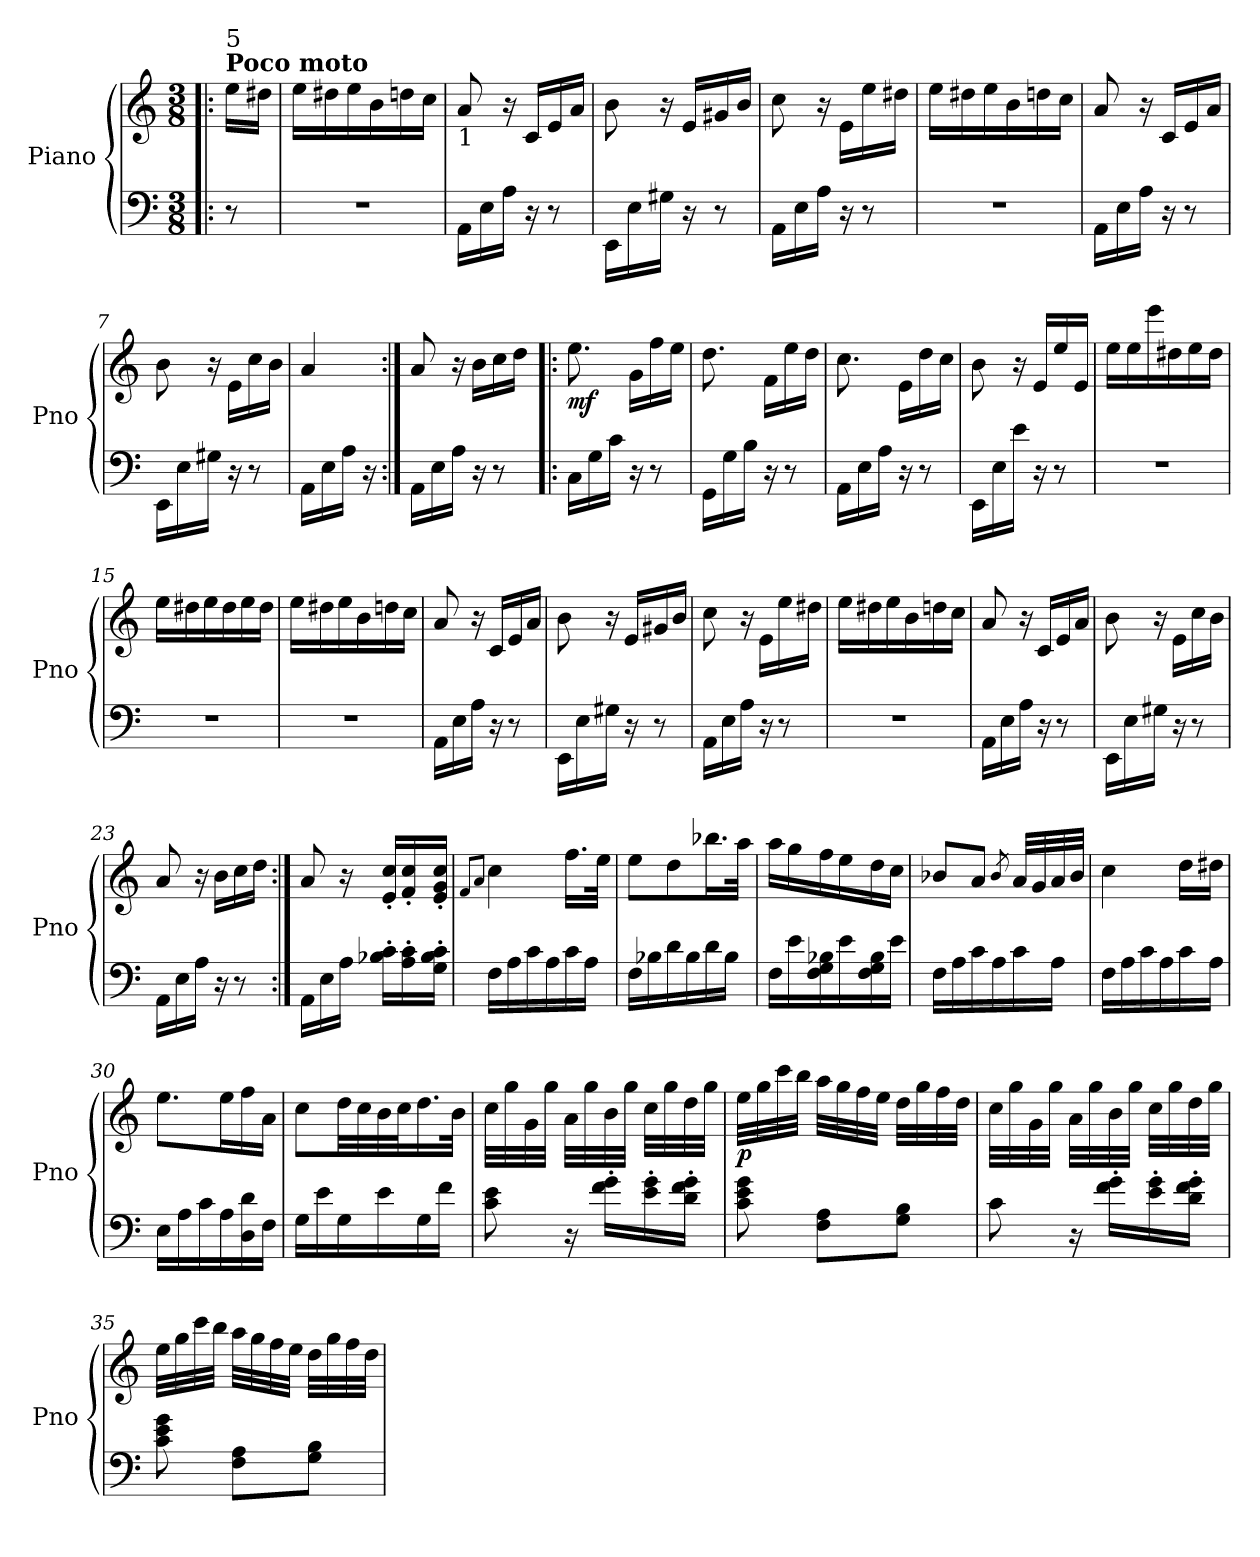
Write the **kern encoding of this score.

**kern	**kern	**dynam
*part1	*part1	*part1
*staff2	*staff1	*staff1/2
*I"Piano	*	*
*I'Pno	*	*
*clefF4	*clefG2	*
*k[]	*k[]	*
*M3/8	*M3/8	*
*MM40	*MM40	*
=!|:	=!|:	=!|:
!	!LO:TX:a:B:t=Poco moto	!
!	!LO:TX:a:t=5	!
8r	16ee\LL	.
.	16dd#X\JJ	.
=1	=1	=1
4.r	16ee\LL	.
.	16dd#X\	.
.	16ee\	.
.	16b\	.
.	16ddn\	.
.	16cc\JJ	.
=2	=2	=2
!	!LO:TX:b:t=1	!
16AA\LL	8a/	.
16E\	.	.
16A\JJ	16r	.
16r	16c/LL	.
8r	16e/	.
.	16a/JJ	.
=3	=3	=3
16EE\LL	8b\	.
16E\	.	.
16G#X\JJ	16r	.
16r	16e/LL	.
8r	16g#X/	.
.	16b/JJ	.
=4	=4	=4
16AA\LL	8cc\	.
16E\	.	.
16A\JJ	16r	.
16r	16e\LL	.
8r	16ee\	.
.	16dd#X\JJ	.
=5	=5	=5
4.r	16ee\LL	.
.	16dd#X\	.
.	16ee\	.
.	16b\	.
.	16ddn\	.
.	16cc\JJ	.
!!LO:LB:g=z
=6	=6	=6
16AA\LL	8a/	.
16E\	.	.
16A\JJ	16r	.
16r	16c/LL	.
8r	16e/	.
.	16a/JJ	.
=7	=7	=7
16EE\LL	8b\	.
16E\	.	.
16G#X\JJ	16r	.
16r	16e\LL	.
8r	16cc\	.
.	16b\JJ	.
=8	=8	=8
16AA\LL	4a/	.
16E\	.	.
16A\JJ	.	.
16r	.	.
=9:|!	=9:|!	=9:|!
16AA\LL	8a/	.
16E\	.	.
16A\JJ	16r	.
16r	16b\LL	.
8r	16cc\	.
.	16dd\JJ	.
=10!|:	=10!|:	=10!|:
!	!	!LO:DY:b
16C\LL	8.ee\	mf
16G\	.	.
16c\JJ	.	.
16r	16g\LL	.
8r	16ff\	.
.	16ee\JJ	.
=11	=11	=11
16GG\LL	8.dd\	.
16G\	.	.
16B\JJ	.	.
16r	16f\LL	.
8r	16ee\	.
.	16dd\JJ	.
!!LO:LB:g=z
=12	=12	=12
16AA\LL	8.cc\	.
16E\	.	.
16A\JJ	.	.
16r	16e\LL	.
8r	16dd\	.
.	16cc\JJ	.
=13	=13	=13
16EE\LL	8b\	.
16E\	.	.
16e\JJ	16r	.
16r	16e/LL	.
8r	16ee/	.
.	16e/JJ	.
=14	=14	=14
4.r	16ee\LL	.
.	16ee\	.
.	16eee\	.
.	16dd#X\	.
.	16ee\	.
.	16dd#\JJ	.
=15	=15	=15
4.r	16ee\LL	.
.	16dd#X\	.
.	16ee\	.
.	16dd#\	.
.	16ee\	.
.	16dd#\JJ	.
=16	=16	=16
4.r	16ee\LL	.
.	16dd#X\	.
.	16ee\	.
.	16b\	.
.	16ddn\	.
.	16cc\JJ	.
=17	=17	=17
16AA\LL	8a/	.
16E\	.	.
16A\JJ	16r	.
16r	16c/LL	.
8r	16e/	.
.	16a/JJ	.
!!LO:LB:g=z
=18	=18	=18
16EE\LL	8b\	.
16E\	.	.
16G#X\JJ	16r	.
16r	16e/LL	.
8r	16g#X/	.
.	16b/JJ	.
=19	=19	=19
16AA\LL	8cc\	.
16E\	.	.
16A\JJ	16r	.
16r	16e\LL	.
8r	16ee\	.
.	16dd#X\JJ	.
=20	=20	=20
4.r	16ee\LL	.
.	16dd#X\	.
.	16ee\	.
.	16b\	.
.	16ddn\	.
.	16cc\JJ	.
=21	=21	=21
16AA\LL	8a/	.
16E\	.	.
16A\JJ	16r	.
16r	16c/LL	.
8r	16e/	.
.	16a/JJ	.
=22	=22	=22
16EE\LL	8b\	.
16E\	.	.
16G#X\JJ	16r	.
16r	16e\LL	.
8r	16cc\	.
.	16b\JJ	.
=23	=23	=23
16AA\LL	8a/	.
16E\	.	.
16A\JJ	16r	.
16r	16b\LL	.
8r	16cc\	.
.	16dd\JJ	.
!!LO:LB:g=z
=24:|!	=24:|!	=24:|!
16AA\LL	8a/	.
16E\	.	.
16A\JJ	16r	.
16B-X\' 16c\'LL	16e/' 16cc/'LL	.
16A\' 16c\'	16f/' 16cc/'	.
16G\' 16B-\' 16c\'JJ	16e/' 16g/' 16cc/'JJ	.
=25	=25	=25
.	8qf/L	.
.	8qa/J	.
16F\LL	4cc\	.
16A\	.	.
16c\	.	.
16A\	.	.
16c\	16.ff\LL	.
16A\JJ	.	.
.	32ee\JJk	.
=26	=26	=26
16F\LL	8ee\L	.
16B-X\	.	.
16d\	8dd\	.
16B-\	.	.
16d\	16.bb-X\L	.
16B-\JJ	.	.
.	32aa\JJk	.
=27	=27	=27
16F\LL	16aa\LL	.
16e\	16gg\	.
16F\ 16G\ 16B-X\	16ff\	.
16e\	16ee\	.
16F\ 16G\ 16B-\	16dd\	.
16e\JJ	16cc\JJ	.
=28	=28	=28
16F\LL	8b-X/L	.
16A\	.	.
16c\	8a/J	.
16A\	.	.
.	8qb-/	.
16c\	32a/LLL	.
.	32g/	.
16A\JJ	32a/	.
.	32b-/JJJ	.
!!LO:PB:g=z
=29	=29	=29
16F\LL	4cc\	.
16A\	.	.
16c\	.	.
16A\	.	.
16c\	16dd\LL	.
16A\JJ	16dd#X\JJ	.
=30	=30	=30
16E\LL	8.ee\L	.
16A\	.	.
16c\	.	.
16A\	16ee\L	.
16D\ 16d\	16ff\	.
16F\JJ	16a\JJ	.
=31	=31	=31
16G\LL	8cc\L	.
16e\	.	.
16G\	32dd\LL	.
.	32cc\	.
16e\	32b\	.
.	32cc\J	.
16G\	16.dd\	.
16f\JJ	.	.
.	32b\JJk	.
=32	=32	=32
8c\ 8e\	32cc\LLL	.
.	32gg\	.
.	32g\	.
.	32gg\JJJ	.
16r	32a\LLL	.
.	32gg\	.
16f\' 16g\'LL	32b\	.
.	32gg\JJJ	.
16e\' 16g\'	32cc\LLL	.
.	32gg\	.
16d\' 16f\' 16g\'JJ	32dd\	.
.	32gg\JJJ	.
!!LO:LB:g=z
=33	=33	=33
!	!	!LO:DY:b
8c\ 8e\ 8g\	32ee\LLL	p
.	32gg\	.
.	32ccc\	.
.	32bb\JJJ	.
8F\ 8A\L	32aa\LLL	.
.	32gg\	.
.	32ff\	.
.	32ee\JJJ	.
8G\ 8B\J	32dd\LLL	.
.	32gg\	.
.	32ff\	.
.	32dd\JJJ	.
=34	=34	=34
8c\	32cc\LLL	.
.	32gg\	.
.	32g\	.
.	32gg\JJJ	.
16r	32a\LLL	.
.	32gg\	.
16f\' 16g\'LL	32b\	.
.	32gg\JJJ	.
16e\' 16g\'	32cc\LLL	.
.	32gg\	.
16d\' 16f\' 16g\'JJ	32dd\	.
.	32gg\JJJ	.
=35	=35	=35
8c\ 8e\ 8g\	32ee\LLL	.
.	32gg\	.
.	32ccc\	.
.	32bb\JJJ	.
8F\ 8A\L	32aa\LLL	.
.	32gg\	.
.	32ff\	.
.	32ee\JJJ	.
8G\ 8B\J	32dd\LLL	.
.	32gg\	.
.	32ff\	.
.	32dd\JJJ	.
=	=	=
*-	*-	*-
